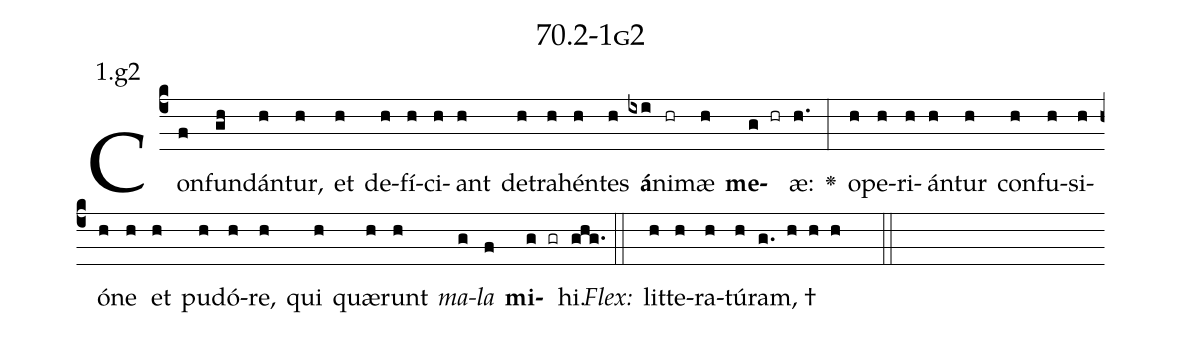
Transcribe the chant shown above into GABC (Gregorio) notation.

name: 70.2-1g2;
annotation: 1.g2;
%%
(c4)Con(f)fun(gh)dán(h)tur,(h) et(h) de(h)fí(h)ci(h)ant(h) de(h)tra(h)hén(h)tes(h) <b>á</b>(ixi)ni(hr)mæ(h) <b>me</b>(g hr)æ:(h.) <v>\greheightstar</v>(:) o(h)pe(h)ri(h)án(h)tur(h) con(h)fu(h)si(h)ó(h)ne(h) et(h) pu(h)dó(h)re,(h) qui(h) quæ(h)runt(h) <i>ma</i>(g)<i>la</i>(f) <b>mi</b>(g gr)hi.(ghg.) (::)
<i>Flex:</i>()  lit(h)te(h)ra(h)tú(h)ram, †(g. h h h  ::)

%E(h) u(h) o(g) u(f) a(g) e.(ghg.) (::)
